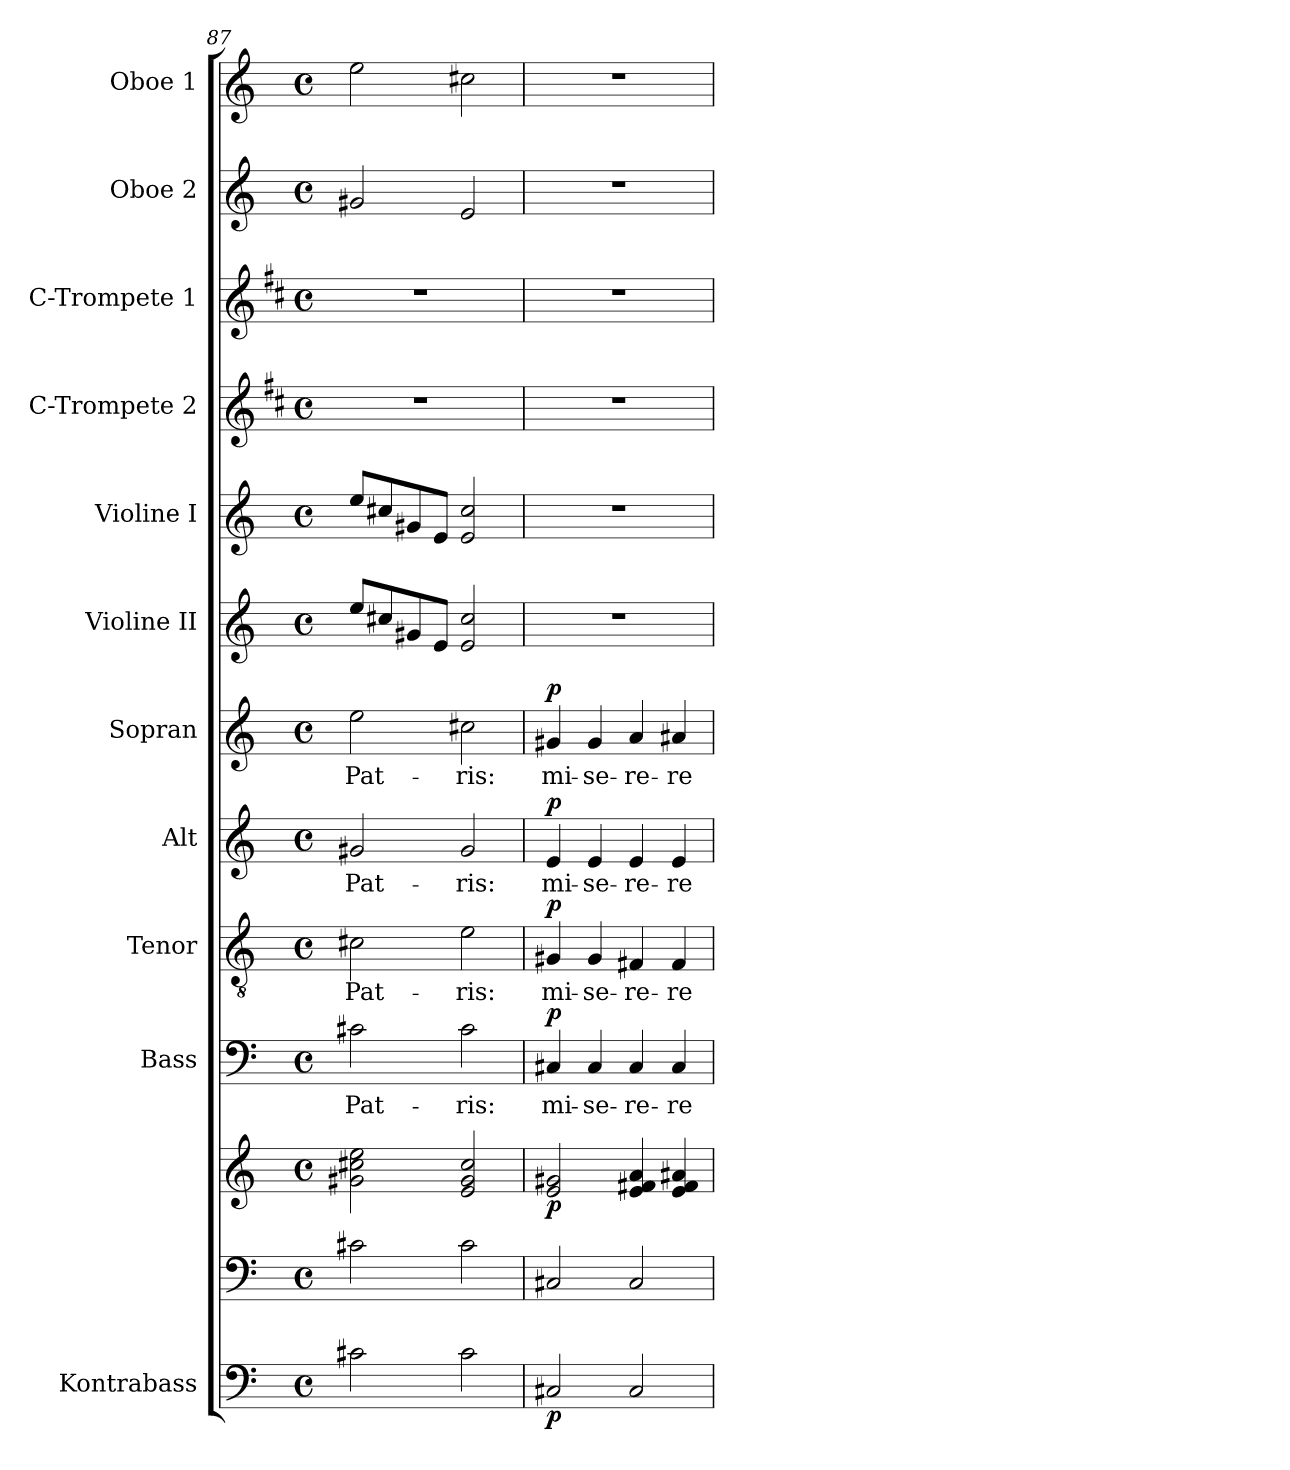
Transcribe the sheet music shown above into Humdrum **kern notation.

**kern	**dynam	**kern	**kern	**dynam	**kern	**text	**dynam	**kern	**text	**dynam	**kern	**text	**dynam	**kern	**text	**dynam	**kern	**kern	**kern	**kern	**kern	**kern
*part12	*part12	*part11	*part11	*part11	*part10	*part10	*part10	*part9	*part9	*part9	*part8	*part8	*part8	*part7	*part7	*part7	*part6	*part5	*part4	*part3	*part2	*part1
*staff13	*staff13	*staff12	*staff11	*staff11/12	*staff10	*staff10	*staff10	*staff9	*staff9	*staff9	*staff8	*staff8	*staff8	*staff7	*staff7	*staff7	*staff6	*staff5	*staff4	*staff3	*staff2	*staff1
*I"Kontrabass	*	*	*	*	*I"Bass	*	*	*I"Tenor	*	*	*I"Alt	*	*	*I"Sopran	*	*	*I"Violine II	*I"Violine I	*I"C-Trompete 2	*I"C-Trompete 1	*I"Oboe 2	*I"Oboe 1
*I'Kb.	*	*	*	*	*I'B.	*	*	*I'T.	*	*	*I'A.	*	*	*I'S.	*	*	*I'Vl. II	*I'Vl. I	*I'C Trp. 2	*I'C Trp. 1	*I'Ob. 2	*I'Ob. 1
!!LO:PB:g=z
*clefF4	*	*clefF4	*clefG2	*	*clefF4	*	*	*clefGv2	*	*	*clefG2	*	*	*clefG2	*	*	*clefG2	*clefG2	*clefG2	*clefG2	*clefG2	*clefG2
*ITrd7c12	*	*	*	*	*	*	*	*	*	*	*	*	*	*	*	*	*	*	*ITrd1c2	*ITrd1c2	*	*
*k[]	*	*k[]	*k[]	*	*k[]	*	*	*k[]	*	*	*k[]	*	*	*k[]	*	*	*k[]	*k[]	*k[]	*k[]	*k[]	*k[]
*C:	*	*C:	*C:	*	*C:	*	*	*C:	*	*	*C:	*	*	*C:	*	*	*C:	*C:	*C:	*C:	*C:	*C:
*M4/4	*	*M4/4	*M4/4	*	*M4/4	*	*	*M4/4	*	*	*M4/4	*	*	*M4/4	*	*	*M4/4	*M4/4	*M4/4	*M4/4	*M4/4	*M4/4
*met(c)	*	*met(c)	*met(c)	*	*met(c)	*	*	*met(c)	*	*	*met(c)	*	*	*met(c)	*	*	*met(c)	*met(c)	*met(c)	*met(c)	*met(c)	*met(c)
=87	=87	=87	=87	=87	=87	=87	=87	=87	=87	=87	=87	=87	=87	=87	=87	=87	=87	=87	=87	=87	=87	=87
!	!	!	!	!	!	!LO:LY:b	!	!	!LO:LY:b	!	!	!LO:LY:b	!	!	!LO:LY:b	!	!	!	!	!	!	!
2C#X\	.	2c#X\	2g#X\ 2cc#X\ 2ee\	.	2c#X\	Pat-	.	2c#X\	Pat-	.	2g#X/	Pat-	.	2ee\	Pat-	.	8ee/L	8ee/L	1r	1r	2g#X/	2ee\
.	.	.	.	.	.	.	.	.	.	.	.	.	.	.	.	.	8cc#X/	8cc#X/	.	.	.	.
.	.	.	.	.	.	.	.	.	.	.	.	.	.	.	.	.	8g#X/	8g#X/	.	.	.	.
.	.	.	.	.	.	.	.	.	.	.	.	.	.	.	.	.	8e/J	8e/J	.	.	.	.
!	!	!	!	!	!	!LO:LY:b	!	!	!LO:LY:b	!	!	!LO:LY:b	!	!	!LO:LY:b	!	!	!	!	!	!	!
2C#\	.	2c#\	2e/ 2g#/ 2cc#/	.	2c#\	-ris:	.	2e\	-ris:	.	2g#/	-ris:	.	2cc#X\	-ris:	.	2e/ 2cc#/	2e/ 2cc#/	.	.	2e/	2cc#X\
=88	=88	=88	=88	=88	=88	=88	=88	=88	=88	=88	=88	=88	=88	=88	=88	=88	=88	=88	=88	=88	=88	=88
!	!LO:DY:b	!	!	!LO:DY:b	!	!LO:LY:b	!LO:DY:a	!	!LO:LY:b	!LO:DY:a	!	!LO:LY:b	!LO:DY:a	!	!LO:LY:b	!LO:DY:a	!	!	!	!	!	!
2CC#X/	p	2C#X/	2e/ 2g#X/	p	4C#X/	mi-	p	4G#X/	mi-	p	4e/	mi-	p	4g#X/	mi-	p	1r	1r	1r	1r	1r	1r
!	!	!	!	!	!	!LO:LY:b	!	!	!LO:LY:b	!	!	!LO:LY:b	!	!	!LO:LY:b	!	!	!	!	!	!	!
.	.	.	.	.	4C#/	-se-	.	4G#/	-se-	.	4e/	-se-	.	4g#/	-se-	.	.	.	.	.	.	.
!	!	!	!	!	!	!LO:LY:b	!	!	!LO:LY:b	!	!	!LO:LY:b	!	!	!LO:LY:b	!	!	!	!	!	!	!
2CC#/	.	2C#/	4e/ 4f#X/ 4a/	.	4C#/	-re-	.	4F#X/	-re-	.	4e/	-re-	.	4a/	-re-	.	.	.	.	.	.	.
!	!	!	!	!	!	!LO:LY:b	!	!	!LO:LY:b	!	!	!LO:LY:b	!	!	!LO:LY:b	!	!	!	!	!	!	!
.	.	.	4e/ 4f#/ 4a#X/	.	4C#/	-re	.	4F#/	-re	.	4e/	-re	.	4a#X/	-re	.	.	.	.	.	.	.
=	=	=	=	=	=	=	=	=	=	=	=	=	=	=	=	=	=	=	=	=	=	=
*-	*-	*-	*-	*-	*-	*-	*-	*-	*-	*-	*-	*-	*-	*-	*-	*-	*-	*-	*-	*-	*-	*-
